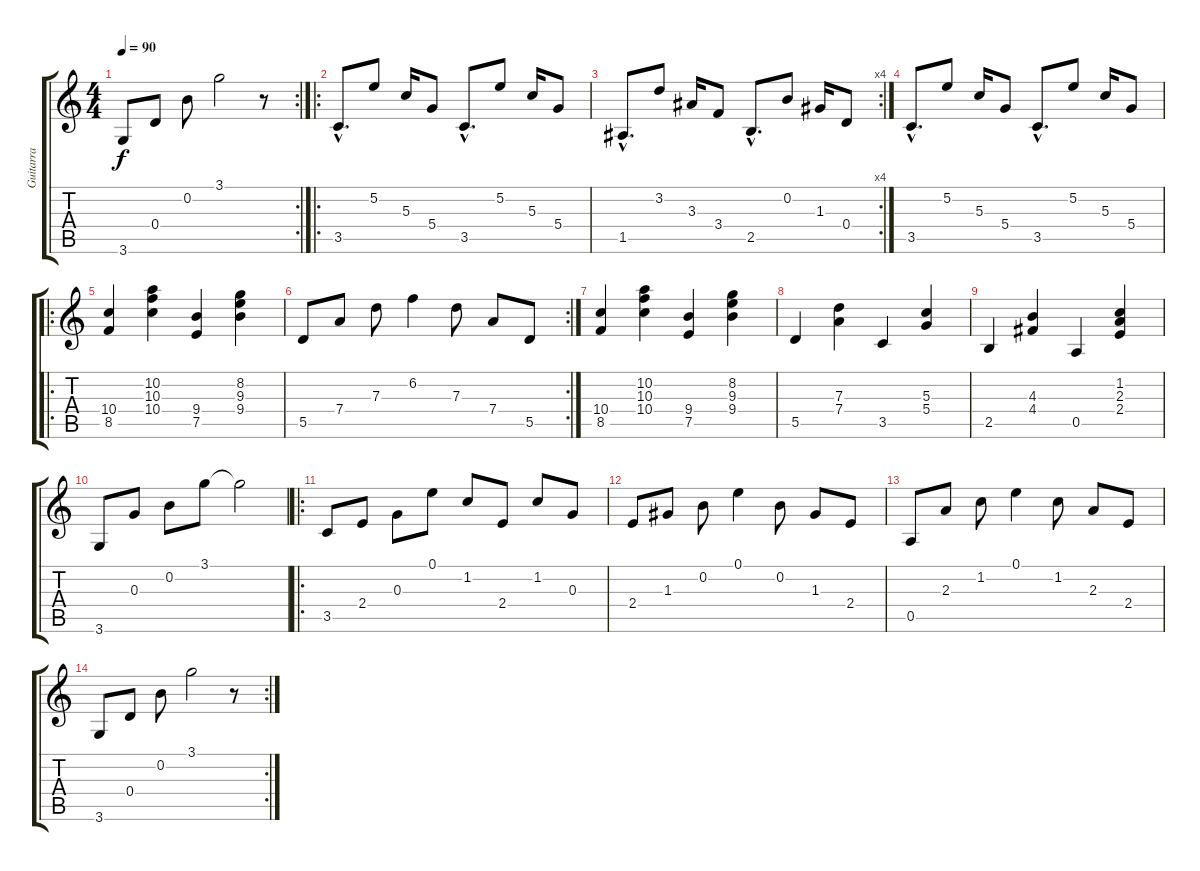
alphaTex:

\track ("Guitarra" "Guitarra") {instrument electricguitarclean}
\staff {score tabs}
\tuning (E4 B3 G3 D3 A2 E2) {hide}
\rc 2
\ts (4 4)
\tempo 90
\clef g2
\ks c
3.6.8{dy f} 0.4.8 0.2.8 3.1.2 r.8 |
\ro
3.5{hac}.8{d} 5.2.8 5.3.16 5.4.8 3.5{hac}.8{d} 5.2.8 5.3.16 5.4.8 |
\rc 4
1.5{hac}.8{d} 3.2.8 3.3.16 3.4.8 2.5{hac}.8{d} 0.2.8 1.3.16 0.4.8 |
3.5{hac}.8{d} 5.2.8 5.3.16 5.4.8 3.5{hac}.8{d} 5.2.8 5.3.16 5.4.8 |
\ro
(10.4 8.5).4 (10.2 10.3 10.4).4 (9.4 7.5).4 (8.2 9.3 9.4).4 |
\rc 2
5.5.8 7.4.8 7.3.8 6.2.4 7.3.8 7.4.8 5.5.8 |
(10.4 8.5).4 (10.2 10.3 10.4).4 (9.4 7.5).4 (8.2 9.3 9.4).4 |
5.5.4 (7.3 7.4).4 3.5.4 (5.3 5.4).4 |
2.5.4 (4.3 4.4).4 0.5.4 (1.2 2.3 2.4).4 |
3.6.8 0.3.8 0.2.8 3.1.8 3.1{t}.2 |
\ro
3.5.8 2.4.8 0.3.8 0.1.8 1.2.8 2.4.8 1.2.8 0.3.8 |
2.4.8 1.3.8 0.2.8 0.1.4 0.2.8 1.3.8 2.4.8 |
0.5.8 2.3.8 1.2.8 0.1.4 1.2.8 2.3.8 2.4.8 |
\rc 2
3.6.8 0.4.8 0.2.8 3.1.2 r.8
